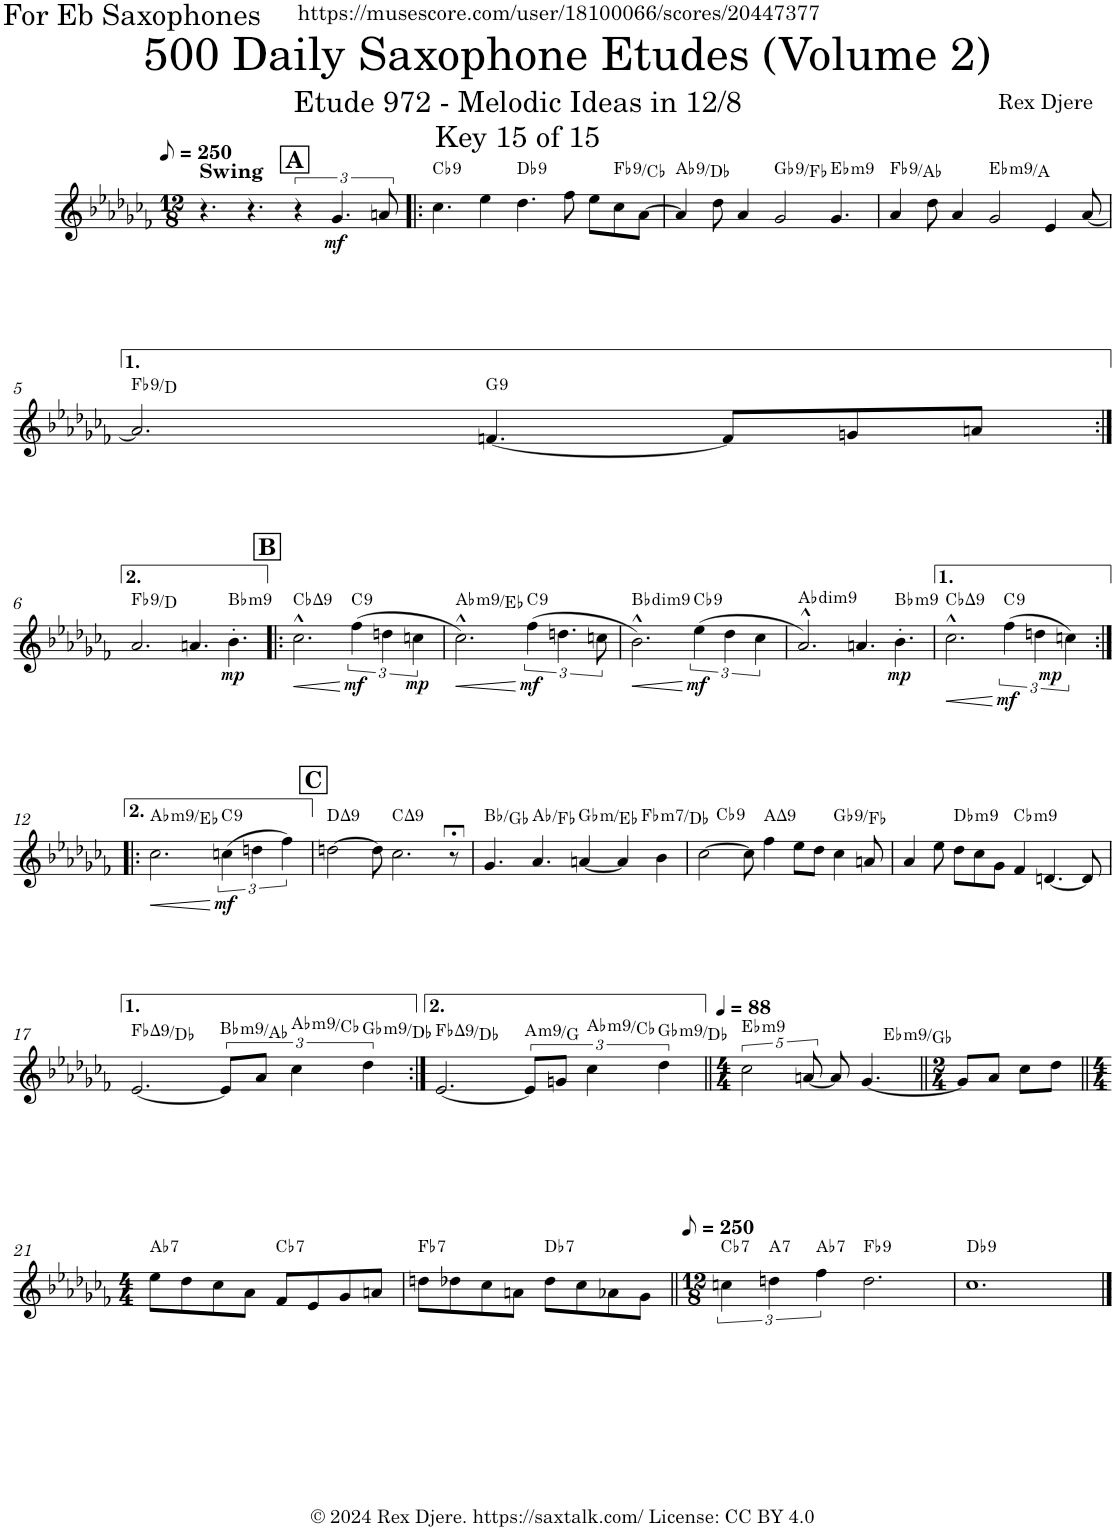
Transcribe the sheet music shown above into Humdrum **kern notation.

**kern	**dynam	**harte
*part1	*part1	*part1
*staff1	*staff1	*
*I"Alto Saxophone	*	*
*I'A. Sax.	*	*
*clefG2	*	*
*Trd5c9	*	*
*k[b-e-a-d-g-c-f-]	*	*
*M12/8	*	*
*MM125	*	*
!!LO:REH:place=s1:a:B:cj:fs=14:t=A:qo=3
=1	=1	=1
!LO:TX:a:B:t=Swing	!	!
4.r	.	.
4.r	.	.
4r	.	.
!	!LO:DY:b	!
4.g-/	mf	.
8an/	.	.
=2!|:	=2!|:	=2!|:
!	!	!LO:H:kt=9
4.cc-\	.	Cb:9
4ee-\	.	.
!	!	!LO:H:kt=9
4.dd-\	.	Db:9
8ff-\	.	.
8ee-\L	.	.
!	!	!LO:H:kt=9
8cc-\	.	Fb:9/5
[8a-\J	.	.
=3	=3	=3
!	!	!LO:H:kt=9
4a-/]	.	Ab:9/4
8dd-\	.	.
4a-/	.	.
!	!	!LO:H:kt=9
2g-/	.	Gb:9/b7
!	!	!LO:H:kt=m9
4.g-/	.	Eb:min9
=4	=4	=4
!	!	!LO:H:kt=9
4a-/	.	Fb:9/3
8dd-\	.	.
4a-/	.	.
!	!	!LO:H:kt=m9
2g-/	.	Eb:min9/#4
4e-/	.	.
[8a-/	.	.
!!LO:LB:g=z
=5	=5	=5
!	!	!LO:H:kt=9
2.a-/]	.	Fb:9/#6
!	!	!LO:H:kt=9
[4.fn/	.	G:9
8f/L]	.	.
8gn/	.	.
8an/J	.	.
!!LO:LB:g=z
=6:|!	=6:|!	=6:|!
!	!	!LO:H:kt=9
2.a-/	.	Fb:9/#6
4.an/	.	.
!	!LO:DY:b	!LO:H:kt=m9
4.b-'\	mp	Bb:min9
!!LO:REH:place=s1:a:B:cj:fs=14:t=B
=7!|:	=7!|:	=7!|:
!	!LO:HP:b	!LO:H:kt=9
2.cc-^^\	<	Cb:maj9
!	!LO:DY:n=1:b	!LO:H:kt=9
(4ff-\	[ mf	C:9
4ddn\	.	.
!	!LO:DY:n=2:b	!
4ccn\	mp	.
=8	=8	=8
!	!LO:HP:b	!LO:H:kt=m9
2.cc-^^\)	<	Ab:min9/5
!	!LO:DY:n=1:b	!LO:H:kt=9
(4ff-\	[ mf	C:9
4.ddn\	.	.
8ccn\	.	.
=9	=9	=9
!	!LO:HP:b	!LO:H:kt=dim7
2.b-^^\)	<	Bb:dim7(9)
!	!LO:DY:n=1:b	!LO:H:kt=9
(4ee-\	[ mf	Cb:9
4dd-\	.	.
4cc-\	.	.
=10	=10	=10
!	!	!LO:H:kt=dim7
2.a-^^/)	.	Ab:dim7(9)
4.an/	.	.
!	!LO:DY:b	!LO:H:kt=m9
4.b-'\	mp	Bb:min9
=11	=11	=11
!	!LO:HP:b	!LO:H:kt=9
2.cc-^^\	<	Cb:maj9
!	!LO:DY:n=1:b	!LO:H:kt=9
(4ff-\	[ mf	C:9
!	!LO:DY:n=2:b	!
4ddn\	mp	.
4ccn\)	.	.
!!LO:LB:g=z
=12:|!|:	=12:|!|:	=12:|!|:
!	!LO:HP:b	!LO:H:kt=m9
2.cc-\	<	Ab:min9/5
!	!LO:DY:n=1:b	!LO:H:kt=9
(4ccn\	[ mf	C:9
4ddn\	.	.
4ff-\)	.	.
!!LO:REH:place=s1:a:B:cj:fs=14:t=C
=13	=13	=13
!	!	!LO:H:kt=9
[2ddn\	.	D:maj9
8dd\]	.	.
!	!	!LO:H:kt=9
2.cc-\	.	C:maj9
8r;<	.	.
=14	=14	=14
*^	*	*
4.g-/	1ryy	.	Bb:maj/b6
4.a-/	.	.	Ab:maj/b6
!	!	!	!LO:H:kt=m
[4an/	.	.	Gb:min/6
4a/]	8ryy	.	.
!	!	!	!LO:H:kt=m7
.	4.ryy	.	Fb:min7/6
4b-\	.	.	.
=15	=15	=15	=15
!	!	!	!LO:H:kt=9
*v	*v	*	*
[2cc-\	.	Cb:9
8cc-\]	.	.
!	!	!LO:H:kt=9
4ff-\	.	A:maj9
8ee-\L	.	.
8dd-\J	.	.
!	!	!LO:H:kt=9
4cc-\	.	Gb:9/b7
8an/	.	.
=16	=16	=16
4a-/	.	.
8ee-\	.	.
!	!	!LO:H:kt=m9
8dd-\L	.	Db:min9
8cc-\	.	.
8g-\J	.	.
!	!	!LO:H:kt=m9
4f-/	.	Cb:min9
[4.dn/	.	.
8d/]	.	.
!!LO:LB:g=z
=17	=17	=17
!	!	!LO:H:kt=9
[2.e-/	.	Fb:maj9/6
!	!	!LO:H:kt=m9
8e-/L]	.	Bb:min9/b7
8a-/J	.	.
!	!	!LO:H:kt=m9
4cc-\	.	Ab:min9/b3
!	!	!LO:H:kt=m9
4dd-\	.	Gb:min9/5
=18:|!	=18:|!	=18:|!
!	!	!LO:H:kt=9
[2.e-/	.	Fb:maj9/6
!	!	!LO:H:kt=m9
8e-/L]	.	A:min9/b7
8gn/J	.	.
!	!	!LO:H:kt=m9
4cc-\	.	Ab:min9/b3
!	!	!LO:H:kt=m9
4dd-\	.	Gb:min9/5
=19||	=19||	=19||
*M4/4	*	*
*MM88	*	*
!	!	!LO:H:kt=m9
*^	*	*
5%2cc-\	2.ryy	.	Eb:min9
[10an/	.	.	.
8a/]	.	.	.
[4.g-/	.	.	.
!	!	!	!LO:H:kt=m9
.	4ryy	.	Eb:min9/b3
*v	*v	*	*
=20||	=20||	=20||
*M2/4	*	*
8g-/L]	.	.
8a-/J	.	.
8cc-\L	.	.
8dd-\J	.	.
!!LO:LB:g=z
=21||	=21||	=21||
*M4/4	*	*
!	!	!LO:H:kt=7
8ee-\L	.	Ab:7
8dd-\	.	.
8cc-\	.	.
8a-\J	.	.
!	!	!LO:H:kt=7
8f-/L	.	Cb:7
8e-/	.	.
8g-/	.	.
8an/J	.	.
=22	=22	=22
!	!	!LO:H:kt=7
8ddn\L	.	Fb:7
8dd-X\	.	.
8cc-\	.	.
8an\J	.	.
!	!	!LO:H:kt=7
8dd-\L	.	Db:7
8cc-\	.	.
8a-X\	.	.
8g-\J	.	.
=23||	=23||	=23||
*M12/8	*	*
*MM125	*	*
!	!	!LO:H:kt=7
4ccn\	.	Cb:7
!	!	!LO:H:kt=7
4ddn\	.	A:7
!	!	!LO:H:kt=7
4ff-\	.	Ab:7
!	!	!LO:H:kt=9
2.dd\	.	Fb:9
=24	=24	=24
!	!	!LO:H:kt=9
1.cc-	.	Db:9
==	==	==
*-	*-	*-
